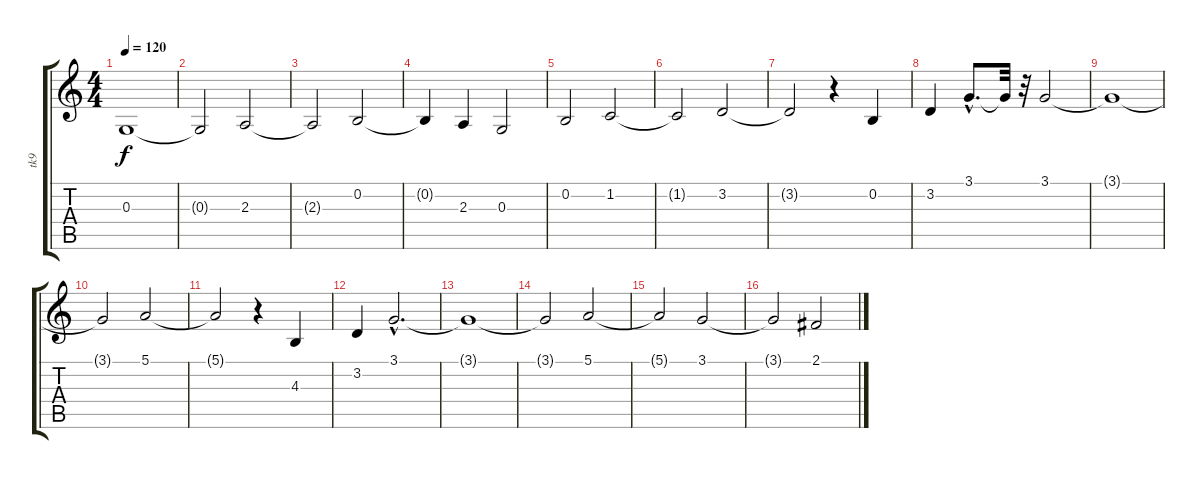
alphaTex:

\track ("tk9" "tk9") {instrument stringensemble1}
\staff {score tabs}
\tuning (E4 B3 G3 D3 A2 E2) {hide}
\ts (4 4)
\tempo 120
\clef g2
\ks c
0.3{t}.1{dy f} |
0.3{t}.2 2.3.2 |
2.3{t}.2 0.2.2 |
0.2{t}.4 2.3.4 0.3.2 |
0.2.2 1.2.2 |
1.2{t}.2 3.2.2 |
3.2{t}.2 r.4 0.2.4 |
3.2.4 3.1{hac}.8{d} 3.1{t}.32 r.32 3.1.2 |
3.1{t}.1 |
3.1{t}.2 5.1.2 |
5.1{t}.2 r.4 4.3.4 |
3.2.4 3.1{hac}.2{d} |
3.1{t}.1 |
3.1{t}.2 5.1.2 |
5.1{t}.2 3.1.2 |
3.1{t}.2 2.1.2
